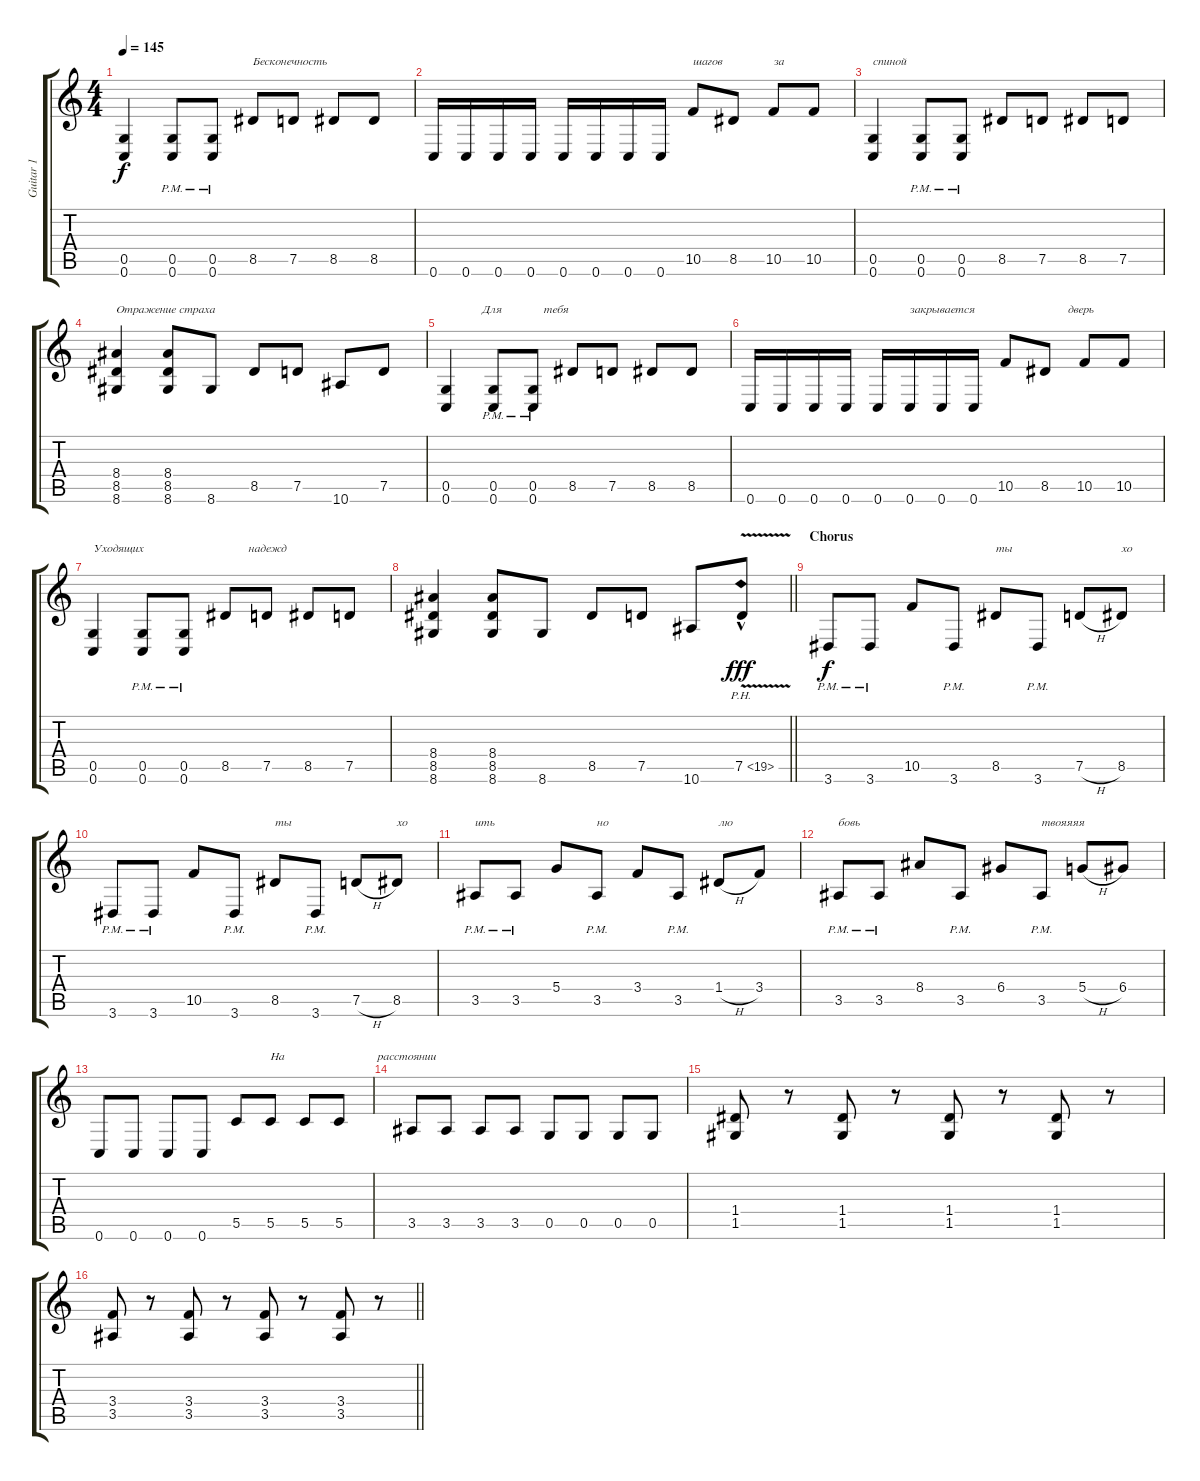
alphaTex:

\track ("Guitar 1" "Guitar 1") {instrument overdrivenguitar}
\staff {score tabs}
\tuning (E4 B3 G3 D3 G2 C2) {hide}
\ts (4 4)
\tempo 145
\clef g2
\ks c
(0.5 0.6).4{dy f} (0.5{pm} 0.6{pm}).8 (0.5{pm} 0.6{pm}).8 8.5.8{txt "Бесконечность "} 7.5.8 8.5.8 8.5.8 |
0.6.16 0.6.16 0.6.16 0.6.16 0.6.16 0.6.16 0.6.16 0.6.16 10.5.8{txt "шагов"} 8.5.8 10.5.8{txt "за"} 10.5.8 |
(0.5 0.6).4{txt "спиной"} (0.5{pm} 0.6{pm}).8 (0.5{pm} 0.6{pm}).8 8.5.8 7.5.8 8.5.8 7.5.8 |
(8.4 8.5 8.6).4{txt "Отражение страха "} (8.4 8.5 8.6).8 8.6.8 8.5.8 7.5.8 10.6.8 7.5.8 |
(0.5 0.6).4{txt "            Для              тебя "} (0.5{pm} 0.6{pm}).8 (0.5{pm} 0.6{pm}).8 8.5.8 7.5.8 8.5.8 8.5.8 |
0.6.16 0.6.16 0.6.16 0.6.16 0.6.16 0.6.16{txt "закрывается                               дверь "} 0.6.16 0.6.16 10.5.8 8.5.8 10.5.8 10.5.8 |
(0.5 0.6).4{txt "Уходящих                                   надежд "} (0.5{pm} 0.6{pm}).8 (0.5{pm} 0.6{pm}).8 8.5.8 7.5.8 8.5.8 7.5.8 |
\barLineRight lightlight
(8.4 8.5 8.6).4 (8.4 8.5 8.6).8 8.6.8 8.5.8 7.5.8 10.6.8 7.5{ph 12 v hac}.8{dy fff} |
\section ("" "Chorus")
3.6{pm}.8{dy f} 3.6{pm}.8 10.5.8 3.6{pm}.8 8.5.8{txt "ты"} 3.6{pm}.8 7.5{h}.8 8.5.8{txt "хо"} |
3.6{pm}.8 3.6{pm}.8 10.5.8 3.6{pm}.8 8.5.8{txt "ты"} 3.6{pm}.8 7.5{h}.8 8.5.8{txt "хо"} |
3.5{pm}.8{txt "ить"} 3.5{pm}.8 5.4.8 3.5{pm}.8{txt "но"} 3.4.8 3.5{pm}.8 1.4{h}.8{txt "лю"} 3.4.8 |
3.5{pm}.8{txt "бовь"} 3.5{pm}.8 8.4.8 3.5{pm}.8 6.4.8 3.5{pm}.8{txt "твояяяя"} 5.4{h}.8 6.4.8 |
0.6.8 0.6.8 0.6.8 0.6.8 5.5.8 5.5.8{txt "На                               расстоянии "} 5.5.8 5.5.8 |
3.5.8 3.5.8 3.5.8 3.5.8 0.5.8 0.5.8 0.5.8 0.5.8 |
(1.4 1.5).8 r.8 (1.4 1.5).8 r.8 (1.4 1.5).8 r.8 (1.4 1.5).8 r.8 |
\barLineRight lightlight
(3.4 3.5).8 r.8 (3.4 3.5).8 r.8 (3.4 3.5).8 r.8 (3.4 3.5).8 r.8
